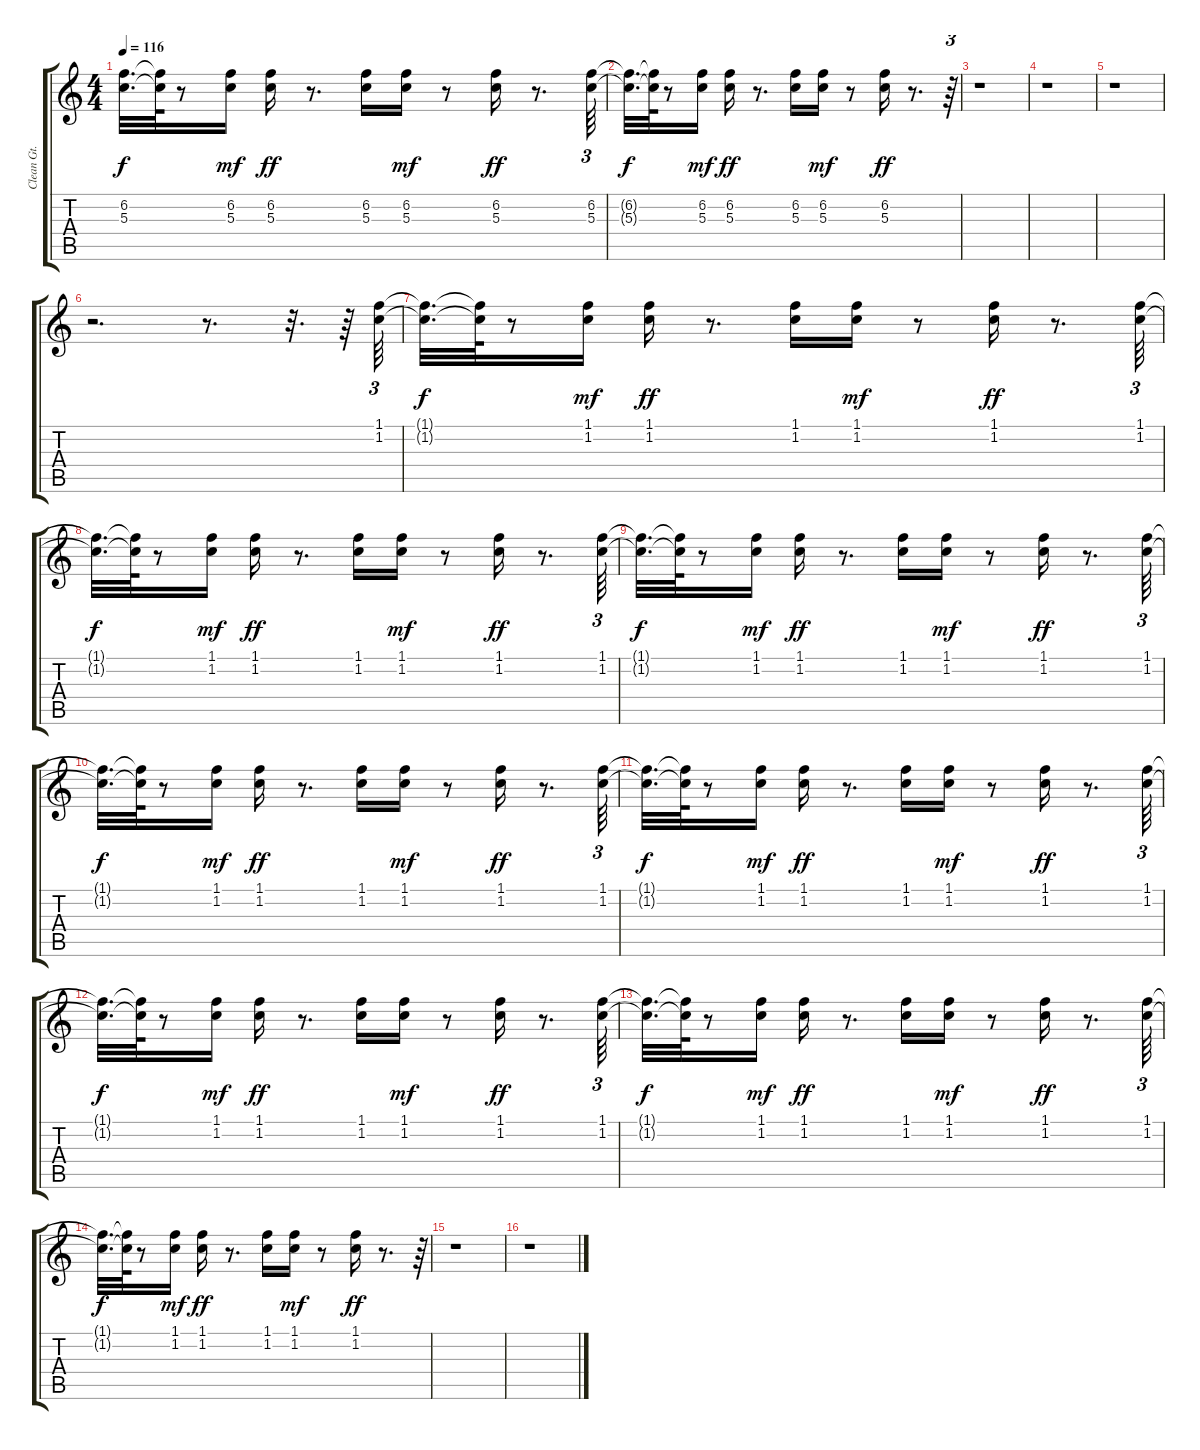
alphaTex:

\track ("Clean Gt." "Clean Gt.") {instrument electricguitarclean}
\staff {score tabs}
\tuning (E4 B3 G3 D3 A2 E2) {hide}
\ts (4 4)
\tempo 116
\clef g2
\ks c
(6.2{t} 5.3{t}).32{d dy f} (6.2{t} 5.3{t}).64 r.8 (6.2 5.3).16{dy mf} (6.2 5.3).16{dy ff} r.8{d} (6.2 5.3).16 (6.2 5.3).16{dy mf} r.8 (6.2 5.3).16{dy ff} r.8{d} (6.2 5.3).64{tu (3 2)} |
(6.2{t} 5.3{t}).32{d dy f} (6.2{t} 5.3{t}).64 r.8 (6.2 5.3).16{dy mf} (6.2 5.3).16{dy ff} r.8{d} (6.2 5.3).16 (6.2 5.3).16{dy mf} r.8 (6.2 5.3).16{dy ff} r.8{d} r.64{tu (3 2)} |
r.1 |
r.1 |
r.1 |
r.2{d} r.8{d} r.32{d} r.64 (1.1 1.2).64{tu (3 2)} |
(1.1{t} 1.2{t}).32{d dy f} (1.1{t} 1.2{t}).64 r.8 (1.1 1.2).16{dy mf} (1.1 1.2).16{dy ff} r.8{d} (1.1 1.2).16 (1.1 1.2).16{dy mf} r.8 (1.1 1.2).16{dy ff} r.8{d} (1.1 1.2).64{tu (3 2)} |
(1.1{t} 1.2{t}).32{d dy f} (1.1{t} 1.2{t}).64 r.8 (1.1 1.2).16{dy mf} (1.1 1.2).16{dy ff} r.8{d} (1.1 1.2).16 (1.1 1.2).16{dy mf} r.8 (1.1 1.2).16{dy ff} r.8{d} (1.1 1.2).64{tu (3 2)} |
(1.1{t} 1.2{t}).32{d dy f} (1.1{t} 1.2{t}).64 r.8 (1.1 1.2).16{dy mf} (1.1 1.2).16{dy ff} r.8{d} (1.1 1.2).16 (1.1 1.2).16{dy mf} r.8 (1.1 1.2).16{dy ff} r.8{d} (1.1 1.2).64{tu (3 2)} |
(1.1{t} 1.2{t}).32{d dy f} (1.1{t} 1.2{t}).64 r.8 (1.1 1.2).16{dy mf} (1.1 1.2).16{dy ff} r.8{d} (1.1 1.2).16 (1.1 1.2).16{dy mf} r.8 (1.1 1.2).16{dy ff} r.8{d} (1.1 1.2).64{tu (3 2)} |
(1.1{t} 1.2{t}).32{d dy f} (1.1{t} 1.2{t}).64 r.8 (1.1 1.2).16{dy mf} (1.1 1.2).16{dy ff} r.8{d} (1.1 1.2).16 (1.1 1.2).16{dy mf} r.8 (1.1 1.2).16{dy ff} r.8{d} (1.1 1.2).64{tu (3 2)} |
(1.1{t} 1.2{t}).32{d dy f} (1.1{t} 1.2{t}).64 r.8 (1.1 1.2).16{dy mf} (1.1 1.2).16{dy ff} r.8{d} (1.1 1.2).16 (1.1 1.2).16{dy mf} r.8 (1.1 1.2).16{dy ff} r.8{d} (1.1 1.2).64{tu (3 2)} |
(1.1{t} 1.2{t}).32{d dy f} (1.1{t} 1.2{t}).64 r.8 (1.1 1.2).16{dy mf} (1.1 1.2).16{dy ff} r.8{d} (1.1 1.2).16 (1.1 1.2).16{dy mf} r.8 (1.1 1.2).16{dy ff} r.8{d} (1.1 1.2).64{tu (3 2)} |
(1.1{t} 1.2{t}).32{d dy f} (1.1{t} 1.2{t}).64 r.8 (1.1 1.2).16{dy mf} (1.1 1.2).16{dy ff} r.8{d} (1.1 1.2).16 (1.1 1.2).16{dy mf} r.8 (1.1 1.2).16{dy ff} r.8{d} r.64{tu (3 2)} |
r.1 |
r.1
